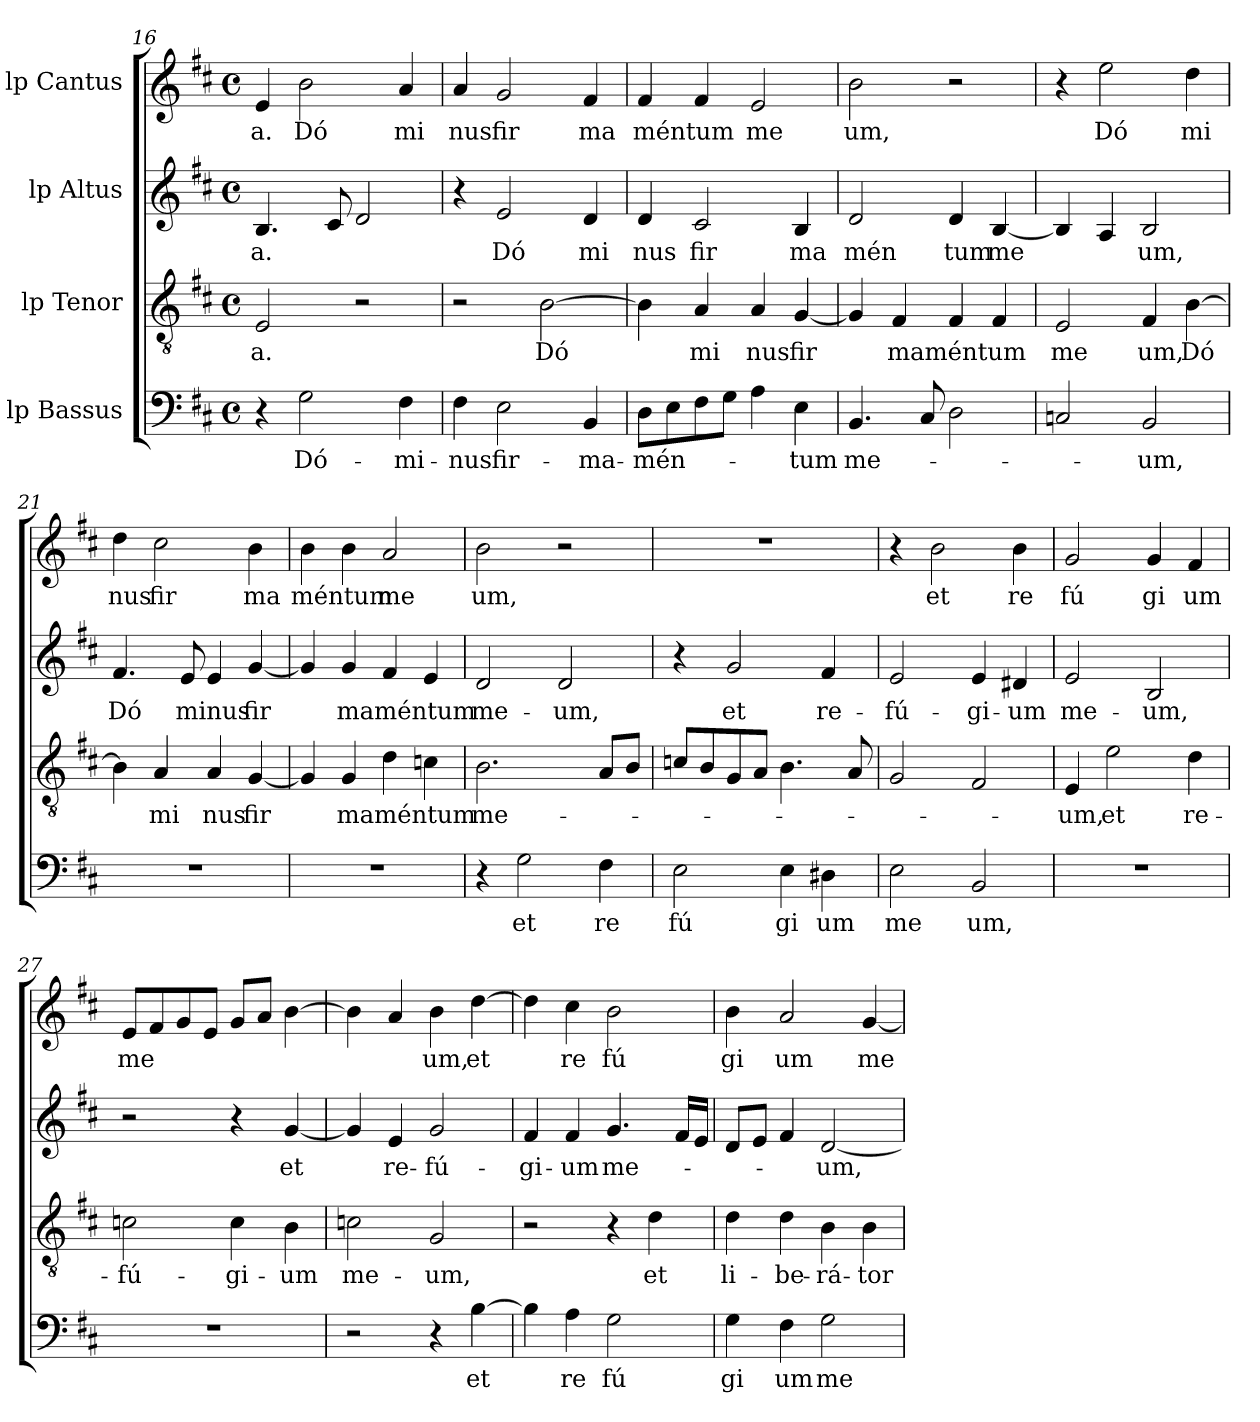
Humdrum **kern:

**kern	**text	**kern	**text	**kern	**text	**kern	**text
*part4	*part4	*part3	*part3	*part2	*part2	*part1	*part1
*staff4	*staff4	*staff3	*staff3	*staff2	*staff2	*staff1	*staff1
*I"lp Bassus	*	*I"lp Tenor	*	*I"lp Altus	*	*I"lp Cantus	*
*clefF4	*	*clefGv2	*	*clefG2	*	*clefG2	*
*k[f#c#]	*	*k[f#c#]	*	*k[f#c#]	*	*k[f#c#]	*
*D:	*	*D:	*	*D:	*	*D:	*
*M4/4	*	*M4/4	*	*M4/4	*	*M4/4	*
*met(c)	*	*met(c)	*	*met(c)	*	*met(c)	*
=16	=16	=16	=16	=16	=16	=16	=16
!	!	!	!LO:LY:b:cj	!	!LO:LY:b:cj	!	!LO:LY:b:cj
4r	.	2E/	a.	4.B/	a.	4e/	a.
!	!LO:LY:b:cj	!	!	!	!	!	!LO:LY:b:cj
2G\	Dó-	.	.	.	.	2b\	Dó
.	.	.	.	8c#/	.	.	.
.	.	2r	.	2d/	.	.	.
!	!LO:LY:b:cj	!	!	!	!	!	!LO:LY:b:cj
4F#\	-mi-	.	.	.	.	4a/	mi
=17	=17	=17	=17	=17	=17	=17	=17
!	!LO:LY:b:cj	!	!	!	!	!	!LO:LY:b:cj
4F#\	-nus	2r	.	4r	.	4a/	nus
!	!LO:LY:b:cj	!	!	!	!LO:LY:b:cj	!	!LO:LY:b:cj
2E\	fir-	.	.	2e/	Dó	2g/	fir
!	!	!	!LO:LY:b:cj	!	!	!	!
.	.	[>2B\	Dó	.	.	.	.
!	!LO:LY:b:cj	!	!	!	!LO:LY:b:cj	!	!LO:LY:b:cj
4BB/	-ma-	.	.	4d/	mi	4f#/	ma
=18	=18	=18	=18	=18	=18	=18	=18
!	!LO:LY:b	!	!	!	!LO:LY:b:cj	!	!LO:LY:b:cj
8D\L	-mén-	4B\]	.	4d/	nus	4f#/	méntum
8E\	.	.	.	.	.	.	.
!	!	!	!LO:LY:b:cj	!	!LO:LY:b:cj	!	!
8F#\	.	4A/	mi	2c#/	fir	4f#/	.
8G\J	.	.	.	.	.	.	.
!	!	!	!LO:LY:b:cj	!	!	!	!LO:LY:b:cj
4A\	.	4A/	nus	.	.	2e/	me
!	!LO:LY:b:cj	!	!LO:LY:b:cj	!	!LO:LY:b:cj	!	!
4E\	-tum	[<4G/	fir	4B/	ma	.	.
=19	=19	=19	=19	=19	=19	=19	=19
!	!LO:LY:b	!	!	!	!LO:LY:b:cj	!	!LO:LY:b:cj
4.BB/	me-	4G/]	.	2d/	mén	2b\	um,
!	!	!	!LO:LY:b	!	!	!	!
.	.	4F#/	maméntum	.	.	.	.
8C#/	.	.	.	.	.	.	.
!	!	!	!	!	!LO:LY:b:cj	!	!
2D\	.	4F#/	.	4d/	tum	2r	.
!	!	!	!	!	!LO:LY:b	!	!
.	.	4F#/	.	[<4B/	me	.	.
=20	=20	=20	=20	=20	=20	=20	=20
!	!	!	!LO:LY:b:cj	!	!	!	!
2Cn/	.	2E/	me	4B/]	.	4r	.
!	!	!	!	!	!	!	!LO:LY:b:cj
.	.	.	.	4A/	.	2ee\	Dó
!	!LO:LY:b:cj	!	!LO:LY:b:cj	!	!LO:LY:b:cj	!	!
2BB/	-um,	4F#/	um,	2B/	um,	.	.
!	!	!	!LO:LY:b:cj	!	!	!	!LO:LY:b:cj
.	.	[>4B\	Dó	.	.	4dd\	mi
=21	=21	=21	=21	=21	=21	=21	=21
!	!	!	!	!	!LO:LY:b:cj	!	!LO:LY:b:cj
1r	.	4B\]	.	4.f#/	Dó	4dd\	nus
!	!	!	!LO:LY:b:cj	!	!	!	!LO:LY:b:cj
.	.	4A/	mi	.	.	2cc#\	fir
!	!	!	!	!	!LO:LY:b	!	!
.	.	.	.	8e/	minus	.	.
!	!	!	!LO:LY:b:cj	!	!	!	!
.	.	4A/	nus	4e/	.	.	.
!	!	!	!LO:LY:b:cj	!	!LO:LY:b:cj	!	!LO:LY:b:cj
.	.	[<4G/	fir	[<4g/	fir	4b\	ma
=22	=22	=22	=22	=22	=22	=22	=22
!	!	!	!	!	!	!	!LO:LY:b:cj
1r	.	4G/]	.	4g/]	.	4b\	méntum
!	!	!	!LO:LY:b	!	!LO:LY:b	!	!
.	.	4G/	maméntum	4g/	maméntum	4b\	.
!	!	!	!	!	!	!	!LO:LY:b:cj
.	.	4d\	.	4f#/	.	2a/	me
.	.	4cn\	.	4e/	.	.	.
!!LO:LB:g=z
=23	=23	=23	=23	=23	=23	=23	=23
!	!	!	!LO:LY:b	!	!LO:LY:b:cj	!	!LO:LY:b:cj
4r	.	2.B\	me-	2d/	me-	2b\	um,
!	!LO:LY:b:cj	!	!	!	!	!	!
2G\	et	.	.	.	.	.	.
!	!	!	!	!	!LO:LY:b:cj	!	!
.	.	.	.	2d/	-um,	2r	.
!	!LO:LY:b:cj	!	!	!	!	!	!
4F#\	re	8A/L	.	.	.	.	.
.	.	8B/J	.	.	.	.	.
=24	=24	=24	=24	=24	=24	=24	=24
!	!LO:LY:b:cj	!	!	!	!	!	!
2E\	fú	8cn/L	.	4r	.	1r	.
.	.	8B/	.	.	.	.	.
!	!	!	!	!	!LO:LY:b:cj	!	!
.	.	8G/	.	2g/	et	.	.
.	.	8A/J	.	.	.	.	.
!	!LO:LY:b:cj	!	!	!	!	!	!
4E\	gi	4.B\	.	.	.	.	.
!	!LO:LY:b:cj	!	!	!	!LO:LY:b:cj	!	!
4D#X\	um	.	.	4f#/	re-	.	.
.	.	8A/	.	.	.	.	.
=25	=25	=25	=25	=25	=25	=25	=25
!	!LO:LY:b:cj	!	!	!	!LO:LY:b:cj	!	!
2E\	me	2G/	.	2e/	-fú-	4r	.
!	!	!	!	!	!	!	!LO:LY:b:cj
.	.	.	.	.	.	2b\	et
!	!LO:LY:b:cj	!	!	!	!LO:LY:b:cj	!	!
2BB/	um,	2F#/	.	4e/	-gi-	.	.
!	!	!	!	!	!LO:LY:b:cj	!	!LO:LY:b:cj
.	.	.	.	4d#X/	-um	4b\	re
=26	=26	=26	=26	=26	=26	=26	=26
!	!	!	!LO:LY:b:cj	!	!LO:LY:b:cj	!	!LO:LY:b:cj
1r	.	4E/	-um,	2e/	me-	2g/	fú
!	!	!	!LO:LY:b:cj	!	!	!	!
.	.	2e\	et	.	.	.	.
!	!	!	!	!	!LO:LY:b:cj	!	!LO:LY:b:cj
.	.	.	.	2B/	-um,	4g/	gi
!	!	!	!LO:LY:b:cj	!	!	!	!LO:LY:b:cj
.	.	4d\	re-	.	.	4f#/	um
=27	=27	=27	=27	=27	=27	=27	=27
!	!	!	!LO:LY:b:cj	!	!	!	!LO:LY:b
1r	.	2cn\	-fú-	2r	.	8e/L	me
.	.	.	.	.	.	8f#/	.
.	.	.	.	.	.	8g/	.
.	.	.	.	.	.	8e/J	.
!	!	!	!LO:LY:b:cj	!	!	!	!
.	.	4c\	-gi-	4r	.	8g/L	.
.	.	.	.	.	.	8a/J	.
!	!	!	!LO:LY:b:cj	!	!LO:LY:b:cj	!	!
.	.	4B\	-um	[<4g/	et	[>4b\	.
=28	=28	=28	=28	=28	=28	=28	=28
!	!	!	!LO:LY:b:cj	!	!	!	!
2r	.	2cn\	me-	4g/]	.	4b\]	.
!	!	!	!	!	!LO:LY:b:cj	!	!
.	.	.	.	4e/	re-	4a/	.
!	!	!	!LO:LY:b:cj	!	!LO:LY:b:cj	!	!LO:LY:b:cj
4r	.	2G/	-um,	2g/	-fú-	4b\	um,
!	!LO:LY:b:cj	!	!	!	!	!	!LO:LY:b:cj
[>4B\	et	.	.	.	.	[>4dd\	et
=29	=29	=29	=29	=29	=29	=29	=29
!	!	!	!	!	!LO:LY:b:cj	!	!
4B\]	.	2r	.	4f#/	-gi-	4dd\]	.
!	!LO:LY:b:cj	!	!	!	!LO:LY:b:cj	!	!LO:LY:b:cj
4A\	re	.	.	4f#/	-um	4cc#\	re
!	!LO:LY:b:cj	!	!	!	!LO:LY:b	!	!LO:LY:b:cj
2G\	fú	4r	.	4.g/	me-	2b\	fú
!	!	!	!LO:LY:b:cj	!	!	!	!
.	.	4d\	et	.	.	.	.
.	.	.	.	16f#/L	.	.	.
.	.	.	.	16e/J	.	.	.
=30	=30	=30	=30	=30	=30	=30	=30
!	!LO:LY:b:cj	!	!LO:LY:b:cj	!	!	!	!LO:LY:b:cj
4G\	gi	4d\	li-	8d/L	.	4b\	gi
.	.	.	.	8e/J	.	.	.
!	!LO:LY:b:cj	!	!LO:LY:b:cj	!	!	!	!LO:LY:b:cj
4F#\	um	4d\	-be-	4f#/	.	2a/	um
!	!LO:LY:b:cj	!	!LO:LY:b:cj	!	!LO:LY:b:cj	!	!
2G\	me	4B\	-rá-	[>2d/	-um,	.	.
!	!	!	!LO:LY:b:cj	!	!	!	!LO:LY:b
.	.	4B\	-tor	.	.	[>4g/	me
=	=	=	=	=	=	=	=
*-	*-	*-	*-	*-	*-	*-	*-
